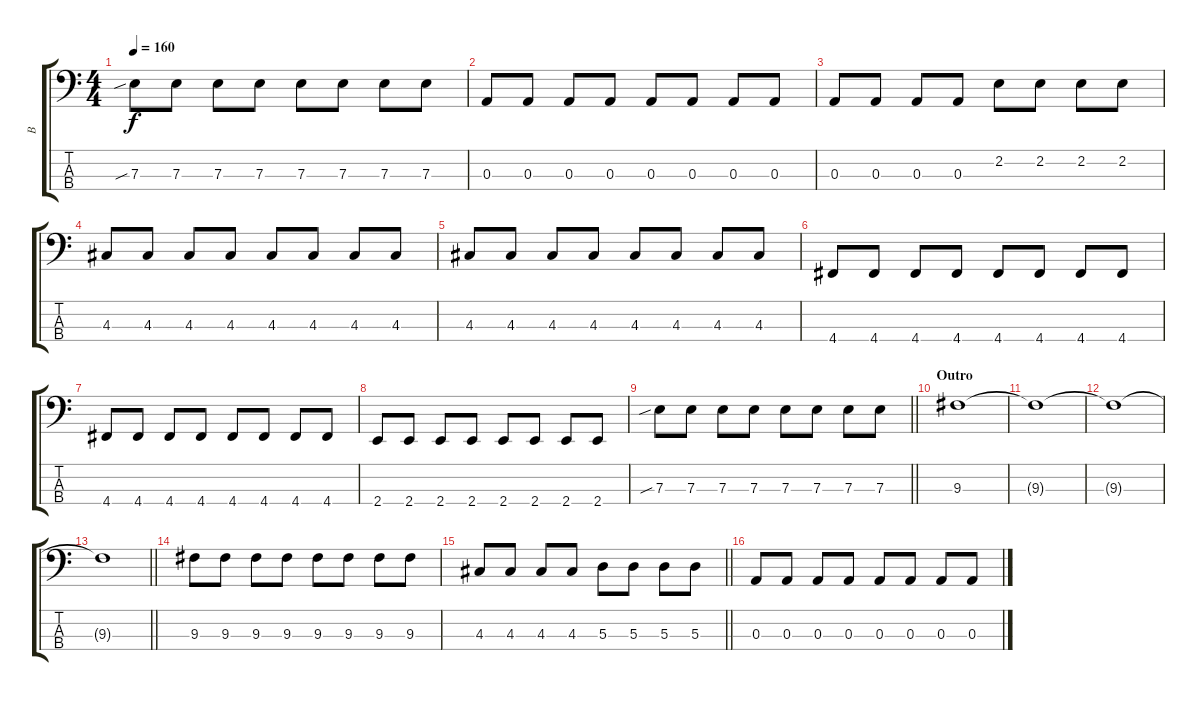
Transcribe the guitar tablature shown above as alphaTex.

\track ("B" "B") {instrument electricbasspick}
\staff {score tabs}
\tuning (G2 D2 A1 D1) {hide}
\ts (4 4)
\tempo 160
\clef f4
\ks c
7.3{sib}.8{dy f} 7.3.8 7.3.8 7.3.8 7.3.8 7.3.8 7.3.8 7.3.8 |
0.3.8 0.3.8 0.3.8 0.3.8 0.3.8 0.3.8 0.3.8 0.3.8 |
0.3.8 0.3.8 0.3.8 0.3.8 2.2.8 2.2.8 2.2.8 2.2.8 |
4.3.8 4.3.8 4.3.8 4.3.8 4.3.8 4.3.8 4.3.8 4.3.8 |
4.3.8 4.3.8 4.3.8 4.3.8 4.3.8 4.3.8 4.3.8 4.3.8 |
4.4.8 4.4.8 4.4.8 4.4.8 4.4.8 4.4.8 4.4.8 4.4.8 |
4.4.8 4.4.8 4.4.8 4.4.8 4.4.8 4.4.8 4.4.8 4.4.8 |
2.4.8 2.4.8 2.4.8 2.4.8 2.4.8 2.4.8 2.4.8 2.4.8 |
\barLineRight lightlight
7.3{sib}.8 7.3.8 7.3.8 7.3.8 7.3.8 7.3.8 7.3.8 7.3.8 |
\section ("" "Outro")
9.3.1 |
9.3{t}.1 |
9.3{t}.1 |
\barLineRight lightlight
9.3{t}.1 |
\section ("" "")
9.3.8 9.3.8 9.3.8 9.3.8 9.3.8 9.3.8 9.3.8 9.3.8 |
\barLineRight lightlight
4.3.8 4.3.8 4.3.8 4.3.8 5.3.8 5.3.8 5.3.8 5.3.8 |
0.3.8 0.3.8 0.3.8 0.3.8 0.3.8 0.3.8 0.3.8 0.3.8
